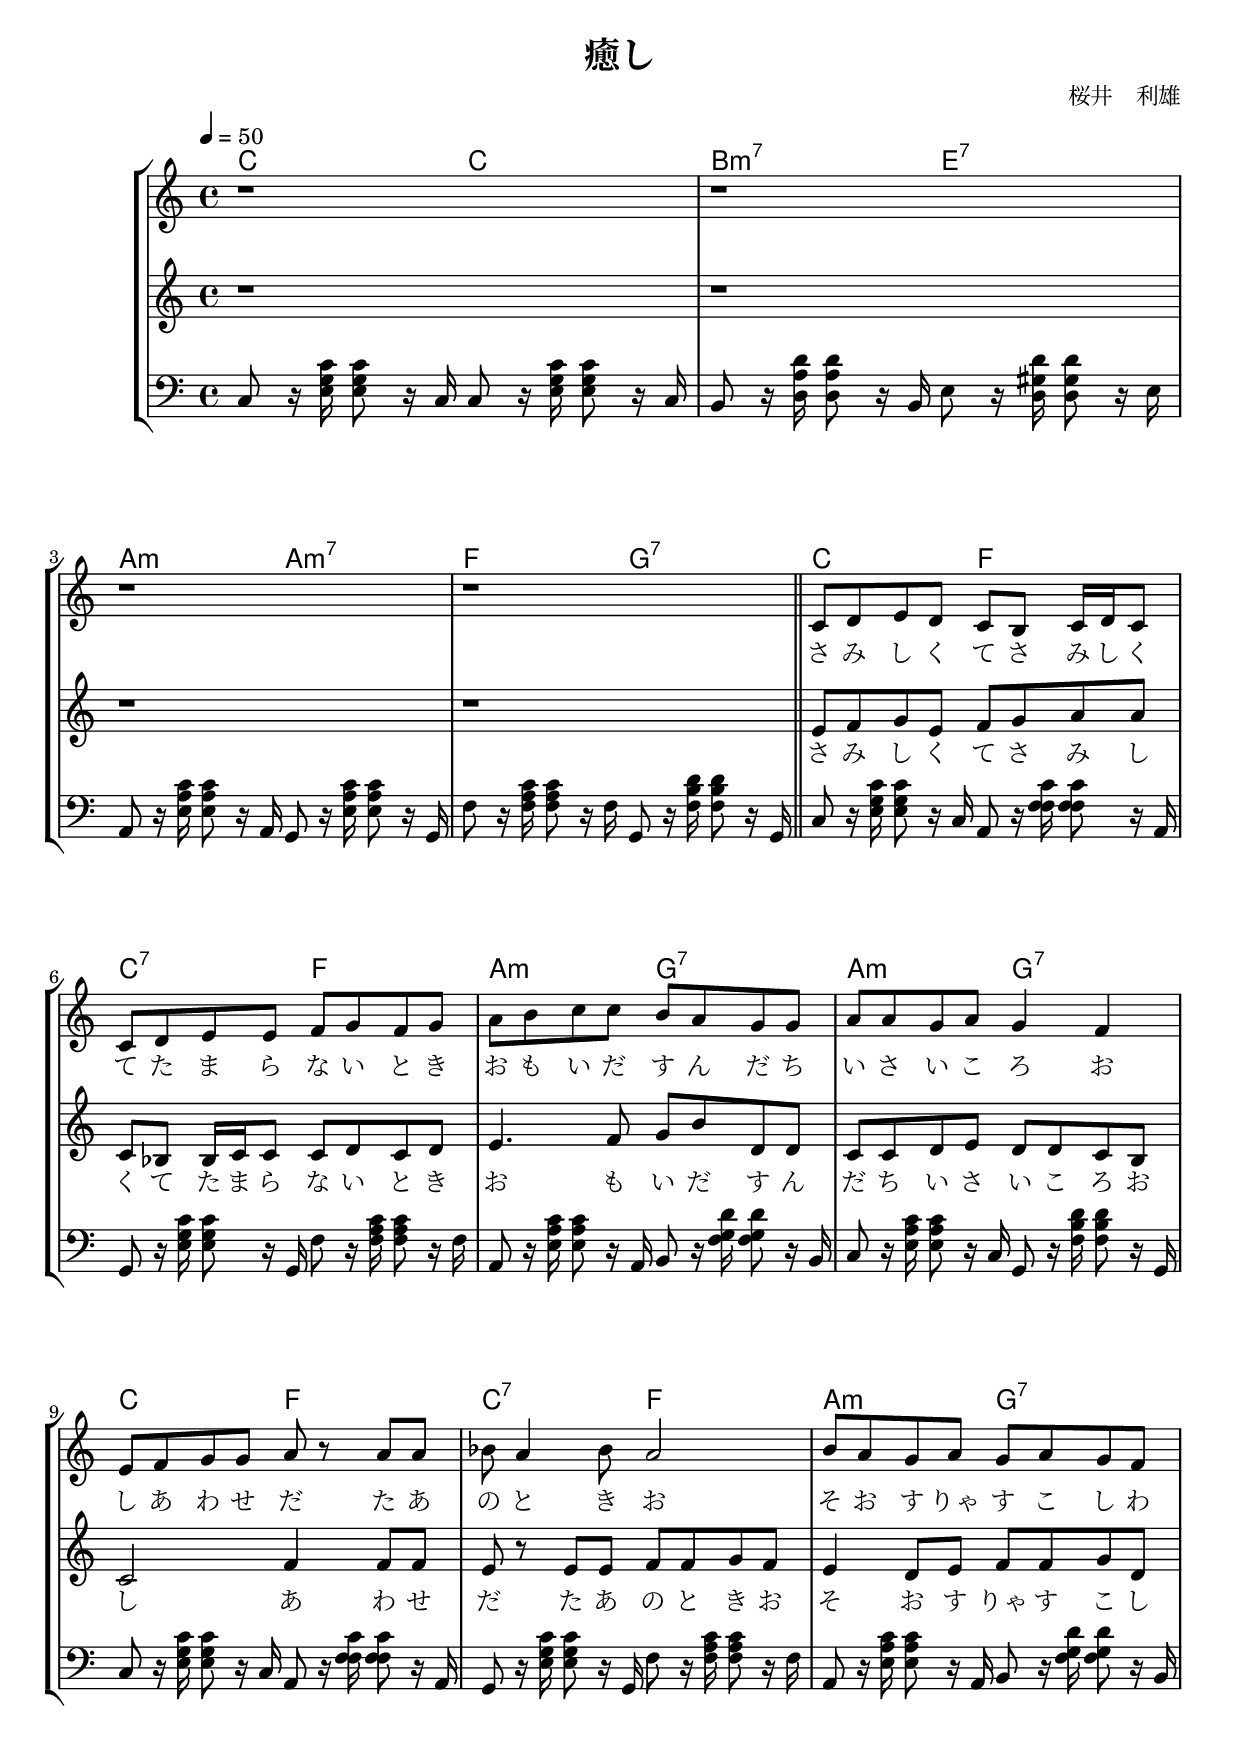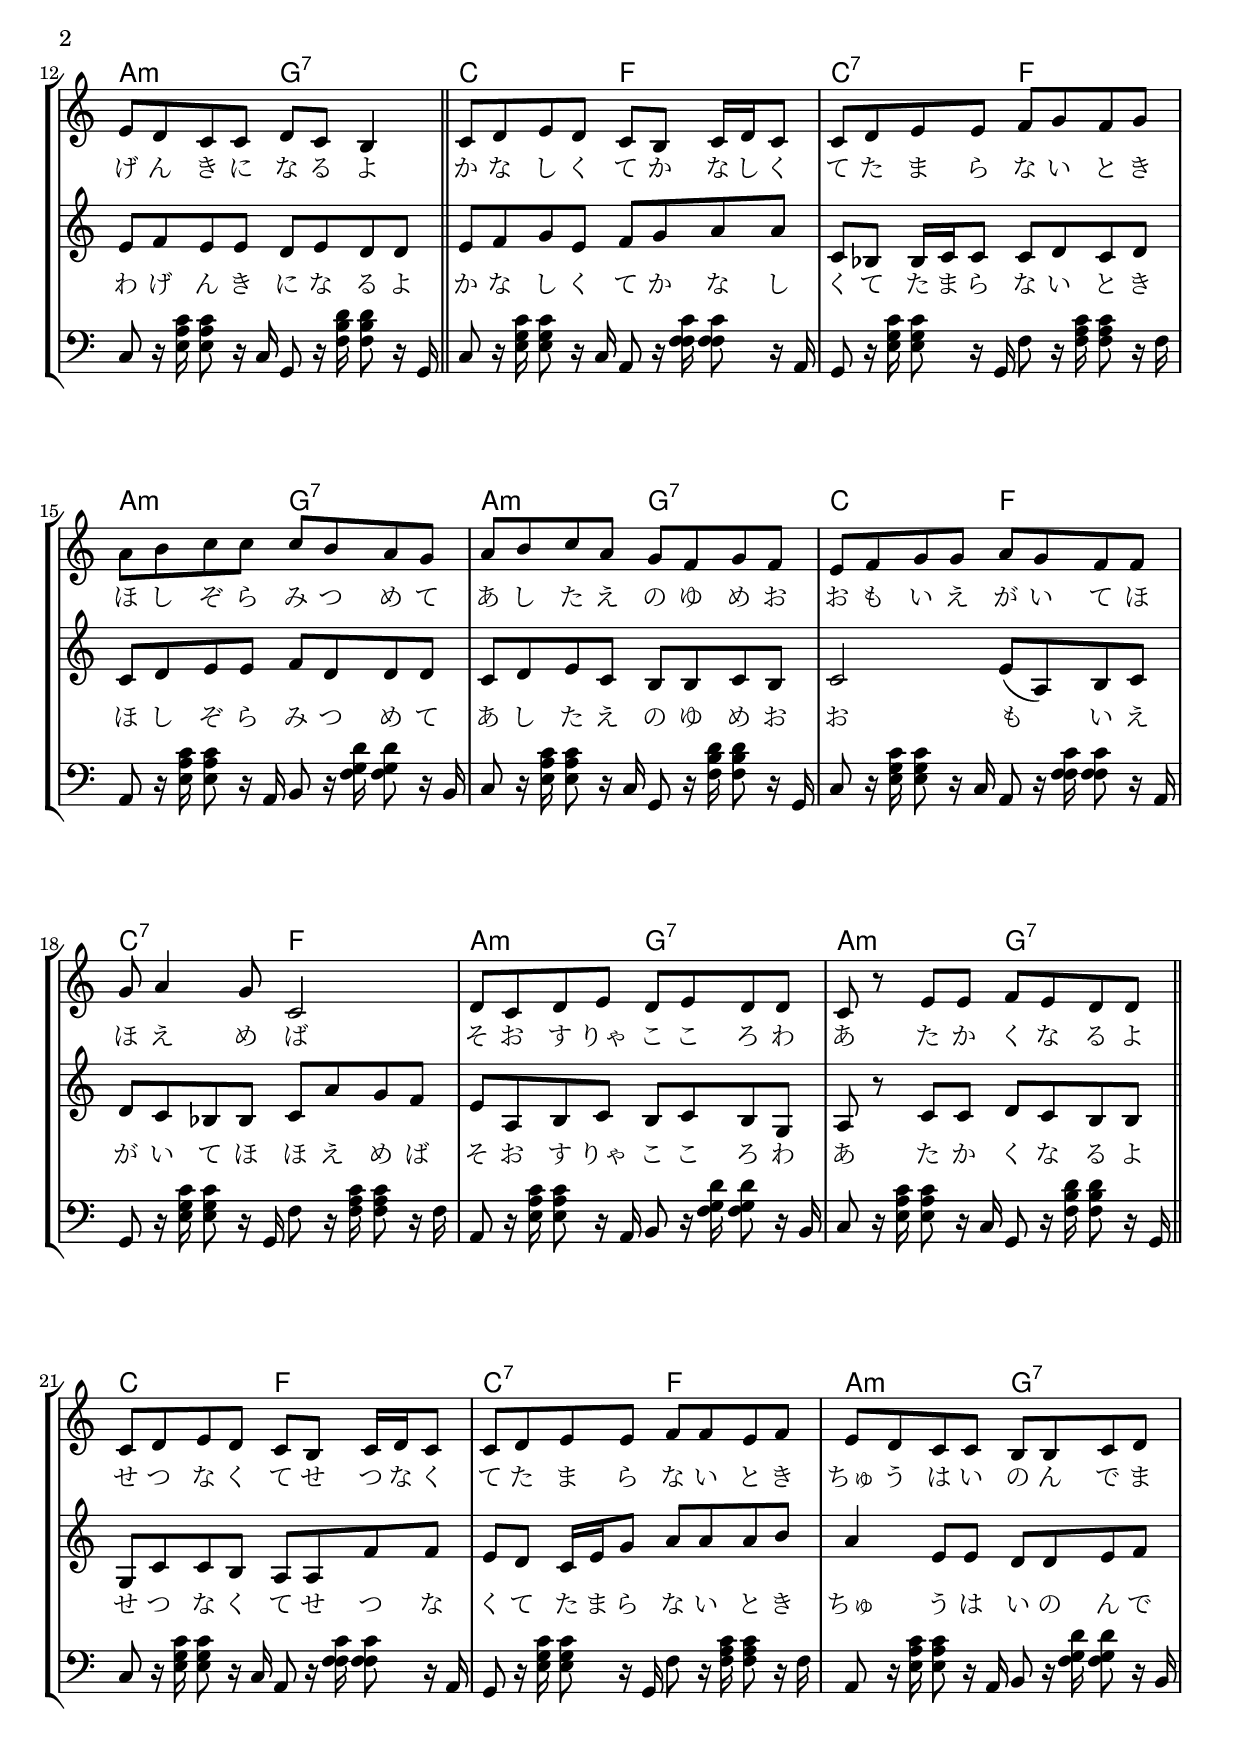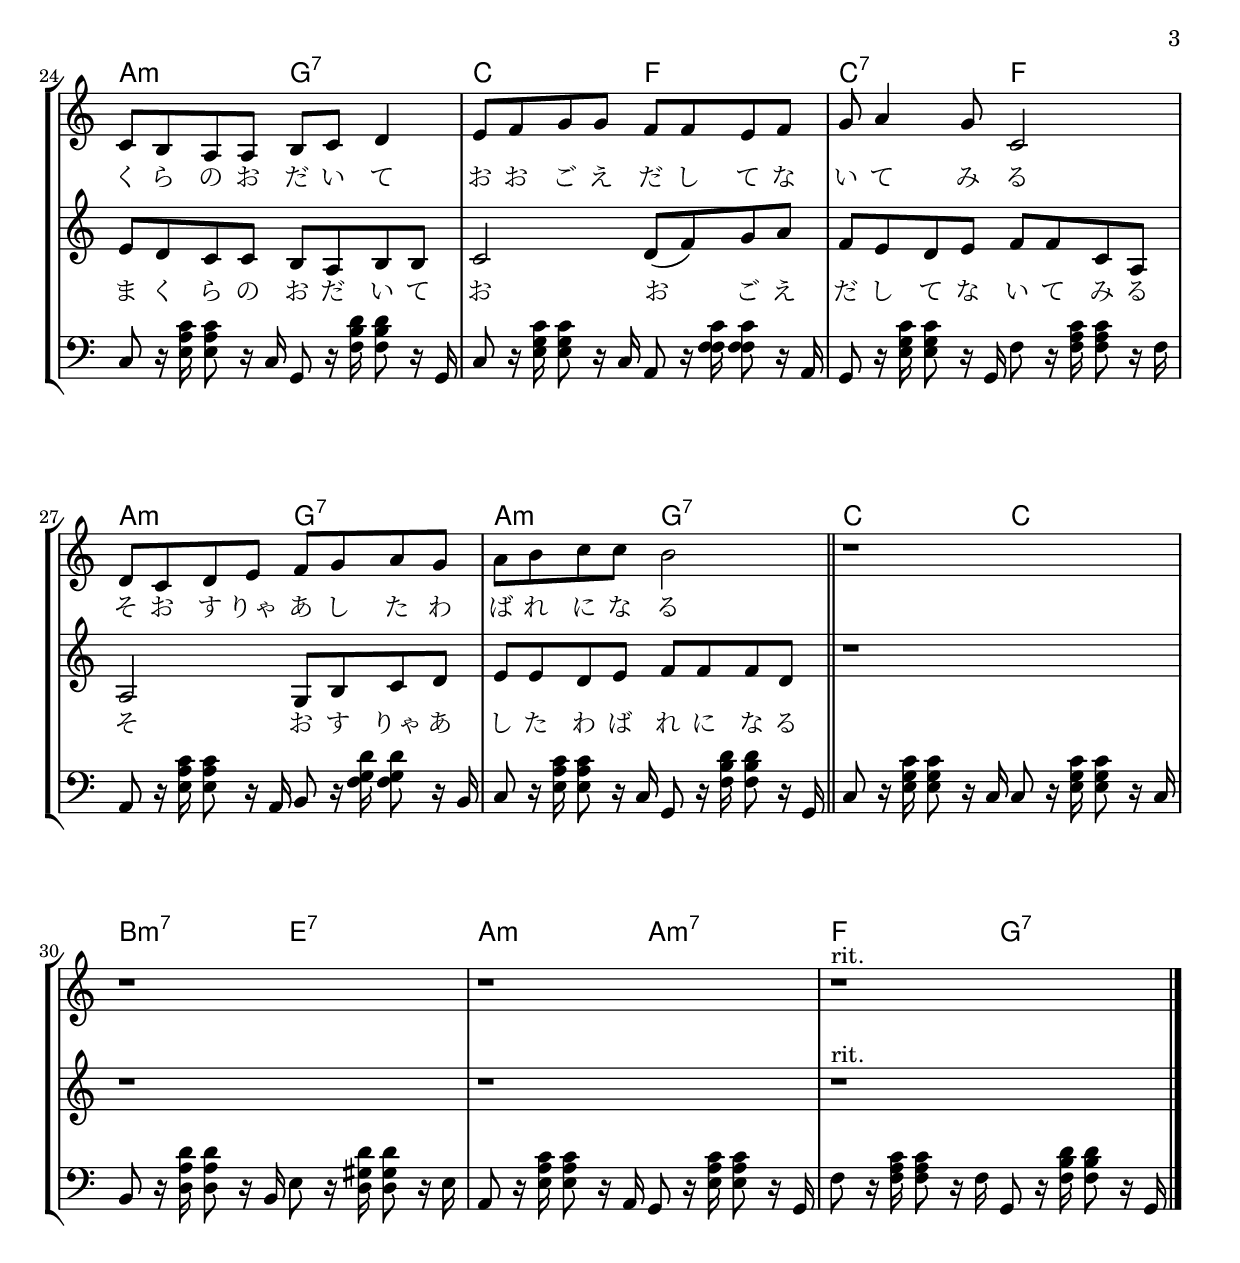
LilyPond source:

\version "2.12.1"

\header {
	title = \markup {癒し}
	composer = \markup \center-column {桜井　利雄}
}

harmony = \chordmode {
	c2 c b:min7 e:7 a:m a:min7 f g:7 

	c f c:7 f a:m g:7 a:m g:7 c f c:7 f a:m g:7 a:m g:7 

	c f c:7 f a:m g:7 a:m g:7 c f c:7 f a:m g:7 a:m g:7 

	c f c:7 f a:m g:7 a:m g:7 c f c:7 f a:m g:7 a:m g:7 

	c c b:min7 e:7 a:m a:min7 f g:7 
}

melody = {
	\key c \major
	\tempo 4 = 50
	r1 | r1 | r1 | r1   
	\set Staff.midiInstrument = #"mmi0.38"
	c'8  d'8  e'8  d'8  c'8  b8  c'16  d'16  c'8 
	c'8  d'8  e'8  e'8  f'8  g'8  f'8  g'8 
	a'8  b'8  c''8  c''8  b'8  a'8  g'8  g'8 
	a'8  a'8  g'8  a'8  g'4  f'4 
	e'8  f'8  g'8  g'8  a'8  r8  a'8  a'8 
	bes'8  a'4  bes'8  a'2 
	b'8  a'8  g'8  a'8  g'8  a'8  g'8  f'8 
	e'8  d'8  c'8  c'8  d'8  c'8  b4
	\set Staff.midiInstrument = #"mmi0.38"
	c'8  d'8  e'8  d'8  c'8  b8  c'16  d'16  c'8 
	c'8  d'8  e'8  e'8  f'8  g'8  f'8  g'8 
	a'8  b'8  c''8  c''8  c''8  b'8  a'8  g'8 
	a'8  b'8  c''8  a'8  g'8  f'8  g'8  f'8 
	e'8  f'8  g'8  g'8  a'8  g'8  f'8  f'8 
	g'8  a'4  g'8  c'2 
	d'8  c'8  d'8  e'8  d'8  e'8  d'8  d'8 
	c'8  r8  e'8  e'8  f'8  e'8  d'8  d'8
	\set Staff.midiInstrument = #"mmi0.38"
	c'8  d'8  e'8  d'8  c'8  b8  c'16  d'16  c'8 
	c'8  d'8  e'8  e'8  f'8  f'8  e'8  f'8 
	e'8  d'8  c'8  c'8  b8  b8  c'8  d'8 
	c'8  b8  a8  a8  b8  c'8  d'4 
	e'8  f'8  g'8  g'8  f'8  f'8  e'8  f'8 
	g'8  a'4  g'8  c'2 
	d'8  c'8  d'8  e'8  f'8  g'8  a'8  g'8 
	a'8  b'8  c''8  c''8  b'2
	r1 | r1 | r1 | r1^"rit." \bar "|."
}

words = \lyricmode {
	
	さ  み  し  く  て  さ  み  し  く  て  た  ま  ら  な  い  と  き  お  も  い  だ  す  ん  だ  ち  い  さ  い  こ  ろ  お  し  あ  わ  せ  だ  た  あ  の  と  き  お  そ  お  す  りゃ  す  こ  し  わ  げ  ん  き  に  な  る  よ  
	か  な  し  く  て  か  な  し  く  て  た  ま  ら  な  い  と  き  ほ  し  ぞ  ら  み  つ  め  て  あ  し  た  え  の  ゆ  め  お  お  も  い  え  が  い  て  ほ  ほ  え  め  ば  そ  お  す  りゃ  こ  こ  ろ  わ  あ  た  か  く  な  る  よ  
	せ  つ  な  く  て  せ  つ  な  く  て  た  ま  ら  な  い  と  き  ちゅ  う  は  い  の  ん  で  ま  く  ら  の  お  だ  い  て  お  お  ご  え  だ  し  て  な  い  て  み  る  そ  お  す  りゃ  あ  し  た  わ  ば  れ  に  な  る  
	
}

secondmelody = {
	\key c \major
	\tempo 4 = 50
	r1 | r1 | r1 | r1   
	\set Staff.midiInstrument = #"fss0.35"
	e'8  f'8  g'8  e'8  f'8  g'8  a'8  a'8 
	c'8  bes8  bes16  c'16  c'8  c'8  d'8  c'8  d'8 
	e'4.  f'8  g'8  b'8  d'8  d'8 
	c'8  c'8  d'8  e'8  d'8  d'8  c'8  b8 
	c'2  f'4  f'8  f'8 
	e'8  r8  e'8  e'8  f'8  f'8  g'8  f'8 
	e'4  d'8  e'8  f'8  f'8  g'8  d'8 
	e'8  f'8  e'8  e'8  d'8  e'8  d'8  d'8
	\set Staff.midiInstrument = #"fss0.35"
	e'8  f'8  g'8  e'8  f'8  g'8  a'8  a'8 
	c'8  bes8  bes16  c'16  c'8  c'8  d'8  c'8  d'8 
	c'8  d'8  e'8  e'8  f'8  d'8  d'8  d'8 
	c'8  d'8  e'8  c'8  b8  b8  c'8  b8 
	c'2  e'8  (a8)  b8  c'8 
	d'8  c'8  bes8  bes8  c'8  a'8  g'8  f'8 
	e'8  a8  b8  c'8  b8  c'8  b8  g8 
	a8  r8  c'8  c'8  d'8  c'8  b8  b8
	\set Staff.midiInstrument = #"fss0.35"
	g8  c'8  c'8  b8  a8  a8  f'8  f'8 
	e'8  d'8  c'16  e'16  g'8  a'8  a'8  a'8  b'8 
	a'4  e'8  e'8  d'8  d'8  e'8  f'8 
	e'8  d'8  c'8  c'8  b8  a8  b8  b8 
	c'2  d'8  (f'8)  g'8  a'8 
	f'8  e'8  d'8  e'8  f'8  f'8  c'8  a8 
	a2  g8  b8  c'8  d'8 
	e'8  e'8  d'8  e'8  f'8  f'8  f'8  d'8
	r1 | r1 | r1 | r1^"rit." \bar "|."
}

secondwords = \lyricmode {
	
	さ  み  し  く  て  さ  み  し  く  て  た  ま  ら  な  い  と  き  お  も  い  だ  す  ん  だ  ち  い  さ  い  こ  ろ  お  し  あ  わ  せ  だ  た  あ  の  と  き  お  そ  お  す  りゃ  す  こ  し  わ  げ  ん  き  に  な  る  よ  
	か  な  し  く  て  か  な  し  く  て  た  ま  ら  な  い  と  き  ほ  し  ぞ  ら  み  つ  め  て  あ  し  た  え  の  ゆ  め  お  お  も  い  え  が  い  て  ほ  ほ  え  め  ば  そ  お  す  りゃ  こ  こ  ろ  わ  あ  た  か  く  な  る  よ  
	せ  つ  な  く  て  せ  つ  な  く  て  た  ま  ら  な  い  と  き  ちゅ  う  は  い  の  ん  で  ま  く  ら  の  お  だ  い  て  お  お  ご  え  だ  し  て  な  い  て  み  る  そ  お  す  りゃ  あ  し  た  わ  ば  れ  に  な  る  
	
}

tempochange = {
	\tempo 4 = 50
	r1 | r1 | r1 | r1 \bar "||"
	\tempo 4 = 50
	r1 | r1 | r1 | r1 | r1 | r1 | r1 | r1 \bar "||"
	\tempo 4 = 50
	r1 | r1 | r1 | r1 | r1 | r1 | r1 | r1 \bar "||"
	\tempo 4 = 50
	r1 | r1 | r1 | r1 | r1 | r1 | r1 | r1 \bar "||"
	\tempo 4 = 50
	r1 | r1 | r1 | \tempo 4 = 37 r2 \tempo 4 = 33 r2 \bar "|."
}

mainacc = {
	\clef bass
	\set Staff.midiInstrument = #"Synth Bass 1"
	\key c \major
	\tempo 4 = 50
	c8 r16 <e g c'>16 <e g c'>8 r16 c16
	c8 r16 <e g c'>16 <e g c'>8 r16 c16
	b,8 r16 <d a d'>16 <d a d'>8 r16 b,16
	e8 r16 <d gis d'>16 <d gis d'>8 r16 e16
	a,8 r16 <e a c'>16 <e a c'>8 r16 a,16
	g,8 r16 <e a c'>16 <e a c'>8 r16 g,16
	f8 r16 <f a c'>16 <f a c'>8 r16 f16
	g,8 r16 <f b d'>16 <f b d'>8 r16 g,16
	\bar "||"

	\set Staff.midiInstrument = #"Tuba"
	c8 r16 <e g c'>16 <e g c'>8 r16 c16
	a,8 r16 <f f c'>16 <f f c'>8 r16 a,16
	g,8 r16 <e g c'>16 <e g c'>8 r16 g,16
	f8 r16 <f a c'>16 <f a c'>8 r16 f16
	a,8 r16 <e a c'>16 <e a c'>8 r16 a,16
	b,8 r16 <f g d'>16 <f g d'>8 r16 b,16
	c8 r16 <e a c'>16 <e a c'>8 r16 c16
	g,8 r16 <f b d'>16 <f b d'>8 r16 g,16
	c8 r16 <e g c'>16 <e g c'>8 r16 c16
	a,8 r16 <f f c'>16 <f f c'>8 r16 a,16
	g,8 r16 <e g c'>16 <e g c'>8 r16 g,16
	f8 r16 <f a c'>16 <f a c'>8 r16 f16
	a,8 r16 <e a c'>16 <e a c'>8 r16 a,16
	b,8 r16 <f g d'>16 <f g d'>8 r16 b,16
	c8 r16 <e a c'>16 <e a c'>8 r16 c16
	g,8 r16 <f b d'>16 <f b d'>8 r16 g,16
	\bar "||"

	\set Staff.midiInstrument = #"Tuba"
	c8 r16 <e g c'>16 <e g c'>8 r16 c16
	a,8 r16 <f f c'>16 <f f c'>8 r16 a,16
	g,8 r16 <e g c'>16 <e g c'>8 r16 g,16
	f8 r16 <f a c'>16 <f a c'>8 r16 f16
	a,8 r16 <e a c'>16 <e a c'>8 r16 a,16
	b,8 r16 <f g d'>16 <f g d'>8 r16 b,16
	c8 r16 <e a c'>16 <e a c'>8 r16 c16
	g,8 r16 <f b d'>16 <f b d'>8 r16 g,16
	c8 r16 <e g c'>16 <e g c'>8 r16 c16
	a,8 r16 <f f c'>16 <f f c'>8 r16 a,16
	g,8 r16 <e g c'>16 <e g c'>8 r16 g,16
	f8 r16 <f a c'>16 <f a c'>8 r16 f16
	a,8 r16 <e a c'>16 <e a c'>8 r16 a,16
	b,8 r16 <f g d'>16 <f g d'>8 r16 b,16
	c8 r16 <e a c'>16 <e a c'>8 r16 c16
	g,8 r16 <f b d'>16 <f b d'>8 r16 g,16
	\bar "||"

	\set Staff.midiInstrument = #"Tuba"
	c8 r16 <e g c'>16 <e g c'>8 r16 c16
	a,8 r16 <f f c'>16 <f f c'>8 r16 a,16
	g,8 r16 <e g c'>16 <e g c'>8 r16 g,16
	f8 r16 <f a c'>16 <f a c'>8 r16 f16
	a,8 r16 <e a c'>16 <e a c'>8 r16 a,16
	b,8 r16 <f g d'>16 <f g d'>8 r16 b,16
	c8 r16 <e a c'>16 <e a c'>8 r16 c16
	g,8 r16 <f b d'>16 <f b d'>8 r16 g,16
	c8 r16 <e g c'>16 <e g c'>8 r16 c16
	a,8 r16 <f f c'>16 <f f c'>8 r16 a,16
	g,8 r16 <e g c'>16 <e g c'>8 r16 g,16
	f8 r16 <f a c'>16 <f a c'>8 r16 f16
	a,8 r16 <e a c'>16 <e a c'>8 r16 a,16
	b,8 r16 <f g d'>16 <f g d'>8 r16 b,16
	c8 r16 <e a c'>16 <e a c'>8 r16 c16
	g,8 r16 <f b d'>16 <f b d'>8 r16 g,16
	\bar "||"

	\set Staff.midiInstrument = #"Tuba"
	c8 r16 <e g c'>16 <e g c'>8 r16 c16
	c8 r16 <e g c'>16 <e g c'>8 r16 c16
	b,8 r16 <d a d'>16 <d a d'>8 r16 b,16
	e8 r16 <d gis d'>16 <d gis d'>8 r16 e16
	a,8 r16 <e a c'>16 <e a c'>8 r16 a,16
	g,8 r16 <e a c'>16 <e a c'>8 r16 g,16
	f8 r16 <f a c'>16 <f a c'>8 r16 f16
	g,8 r16 <f b d'>16 <f b d'>8 r16 g,16
	\bar "|."
}

subacc = {
	\clef bass
	\set Staff.midiInstrument = #"Brass Section"
	\key c \major
	\tempo 4 = 50
	c8 <e g c'>16 <e g c'>16   <e g c'>16 <e g c'>16   e16 <e g c'>16
	c8 <e g c'>16 <e g c'>16   <e g c'>16 <e g c'>16   e16 <e g c'>16
	b,8 <d a d'>16 <d a d'>16   <d a d'>16 <d a d'>16   d16 <d a d'>16
	e8 <d gis d'>16 <d gis d'>16   <d gis d'>16 <d gis d'>16   d16 <d gis d'>16
	a,8 <e a c'>16 <e a c'>16   <e a c'>16 <e a c'>16   e16 <e a c'>16
	g,8 <e a c'>16 <e a c'>16   <e a c'>16 <e a c'>16   e16 <e a c'>16
	f8 <f a c'>16 <f a c'>16   <f a c'>16 <f a c'>16   f16 <f a c'>16
	g,8 <f b d'>16 <f b d'>16   <f b d'>16 <f b d'>16   f16 <f b d'>16
	\bar "||"

	\set Staff.midiInstrument = #"Brass Section"
	c8 <e g c'>16 <e g c'>16   <e g c'>16 <e g c'>16   e16 <e g c'>16
	a,8 <f f c'>16 <f f c'>16   <f f c'>16 <f f c'>16   f16 <f f c'>16
	g,8 <e g c'>16 <e g c'>16   <e g c'>16 <e g c'>16   e16 <e g c'>16
	f8 <f a c'>16 <f a c'>16   <f a c'>16 <f a c'>16   f16 <f a c'>16
	a,8 <e a c'>16 <e a c'>16   <e a c'>16 <e a c'>16   e16 <e a c'>16
	b,8 <f g d'>16 <f g d'>16   <f g d'>16 <f g d'>16   f16 <f g d'>16
	c8 <e a c'>16 <e a c'>16   <e a c'>16 <e a c'>16   e16 <e a c'>16
	g,8 <f b d'>16 <f b d'>16   <f b d'>16 <f b d'>16   f16 <f b d'>16
	c8 <e g c'>16 <e g c'>16   <e g c'>16 <e g c'>16   e16 <e g c'>16
	a,8 <f f c'>16 <f f c'>16   <f f c'>16 <f f c'>16   f16 <f f c'>16
	g,8 <e g c'>16 <e g c'>16   <e g c'>16 <e g c'>16   e16 <e g c'>16
	f8 <f a c'>16 <f a c'>16   <f a c'>16 <f a c'>16   f16 <f a c'>16
	a,8 <e a c'>16 <e a c'>16   <e a c'>16 <e a c'>16   e16 <e a c'>16
	b,8 <f g d'>16 <f g d'>16   <f g d'>16 <f g d'>16   f16 <f g d'>16
	c8 <e a c'>16 <e a c'>16   <e a c'>16 <e a c'>16   e16 <e a c'>16
	g,8 <f b d'>16 <f b d'>16   <f b d'>16 <f b d'>16   f16 <f b d'>16
	\bar "||"

	\set Staff.midiInstrument = #"Brass Section"
	c8 <e g c'>16 <e g c'>16   <e g c'>16 <e g c'>16   e16 <e g c'>16
	a,8 <f f c'>16 <f f c'>16   <f f c'>16 <f f c'>16   f16 <f f c'>16
	g,8 <e g c'>16 <e g c'>16   <e g c'>16 <e g c'>16   e16 <e g c'>16
	f8 <f a c'>16 <f a c'>16   <f a c'>16 <f a c'>16   f16 <f a c'>16
	a,8 <e a c'>16 <e a c'>16   <e a c'>16 <e a c'>16   e16 <e a c'>16
	b,8 <f g d'>16 <f g d'>16   <f g d'>16 <f g d'>16   f16 <f g d'>16
	c8 <e a c'>16 <e a c'>16   <e a c'>16 <e a c'>16   e16 <e a c'>16
	g,8 <f b d'>16 <f b d'>16   <f b d'>16 <f b d'>16   f16 <f b d'>16
	c8 <e g c'>16 <e g c'>16   <e g c'>16 <e g c'>16   e16 <e g c'>16
	a,8 <f f c'>16 <f f c'>16   <f f c'>16 <f f c'>16   f16 <f f c'>16
	g,8 <e g c'>16 <e g c'>16   <e g c'>16 <e g c'>16   e16 <e g c'>16
	f8 <f a c'>16 <f a c'>16   <f a c'>16 <f a c'>16   f16 <f a c'>16
	a,8 <e a c'>16 <e a c'>16   <e a c'>16 <e a c'>16   e16 <e a c'>16
	b,8 <f g d'>16 <f g d'>16   <f g d'>16 <f g d'>16   f16 <f g d'>16
	c8 <e a c'>16 <e a c'>16   <e a c'>16 <e a c'>16   e16 <e a c'>16
	g,8 <f b d'>16 <f b d'>16   <f b d'>16 <f b d'>16   f16 <f b d'>16
	\bar "||"

	\set Staff.midiInstrument = #"Brass Section"
	c8 <e g c'>16 <e g c'>16   <e g c'>16 <e g c'>16   e16 <e g c'>16
	a,8 <f f c'>16 <f f c'>16   <f f c'>16 <f f c'>16   f16 <f f c'>16
	g,8 <e g c'>16 <e g c'>16   <e g c'>16 <e g c'>16   e16 <e g c'>16
	f8 <f a c'>16 <f a c'>16   <f a c'>16 <f a c'>16   f16 <f a c'>16
	a,8 <e a c'>16 <e a c'>16   <e a c'>16 <e a c'>16   e16 <e a c'>16
	b,8 <f g d'>16 <f g d'>16   <f g d'>16 <f g d'>16   f16 <f g d'>16
	c8 <e a c'>16 <e a c'>16   <e a c'>16 <e a c'>16   e16 <e a c'>16
	g,8 <f b d'>16 <f b d'>16   <f b d'>16 <f b d'>16   f16 <f b d'>16
	c8 <e g c'>16 <e g c'>16   <e g c'>16 <e g c'>16   e16 <e g c'>16
	a,8 <f f c'>16 <f f c'>16   <f f c'>16 <f f c'>16   f16 <f f c'>16
	g,8 <e g c'>16 <e g c'>16   <e g c'>16 <e g c'>16   e16 <e g c'>16
	f8 <f a c'>16 <f a c'>16   <f a c'>16 <f a c'>16   f16 <f a c'>16
	a,8 <e a c'>16 <e a c'>16   <e a c'>16 <e a c'>16   e16 <e a c'>16
	b,8 <f g d'>16 <f g d'>16   <f g d'>16 <f g d'>16   f16 <f g d'>16
	c8 <e a c'>16 <e a c'>16   <e a c'>16 <e a c'>16   e16 <e a c'>16
	g,8 <f b d'>16 <f b d'>16   <f b d'>16 <f b d'>16   f16 <f b d'>16
	\bar "||"

	\set Staff.midiInstrument = #"Brass Section"
	c8 <e g c'>16 <e g c'>16   <e g c'>16 <e g c'>16   e16 <e g c'>16
	c8 <e g c'>16 <e g c'>16   <e g c'>16 <e g c'>16   e16 <e g c'>16
	b,8 <d a d'>16 <d a d'>16   <d a d'>16 <d a d'>16   d16 <d a d'>16
	e8 <d gis d'>16 <d gis d'>16   <d gis d'>16 <d gis d'>16   d16 <d gis d'>16
	a,8 <e a c'>16 <e a c'>16   <e a c'>16 <e a c'>16   e16 <e a c'>16
	g,8 <e a c'>16 <e a c'>16   <e a c'>16 <e a c'>16   e16 <e a c'>16
	f8 <f a c'>16 <f a c'>16   <f a c'>16 <f a c'>16   f16 <f a c'>16
	g,8 <f b d'>16 <f b d'>16   <f b d'>16 <f b d'>16   f16 <f b d'>16
	\bar "|."
}

percA = {
	\drummode {
	r1 |r1 |r1 |r1 \bar "||"
	r1 |r1 |r1 |r1 |r1 |r1 |r1 |r1 \bar "||"
	r1 |r1 |r1 |r1 |r1 |r1 |r1 |r1 \bar "||"
	r1 |r1 |r1 |r1 |r1 |r1 |r1 |r1 \bar "||"
	r1 |r1 |r1 |r1 \bar "|."
	}
}

percB = {
	\drummode {
	r1 |r1 |r1 |r1 \bar "||"
	r1 |r1 |r1 |r1 |r1 |r1 |r1 |r1 \bar "||"
	r1 |r1 |r1 |r1 |r1 |r1 |r1 |r1 \bar "||"
	r1 |r1 |r1 |r1 |r1 |r1 |r1 |r1 \bar "||"
	r1 |r1 |r1 |r1 \bar "|."
	}
}

percC = {
	\drummode {
	r1 |r1 |r1 |r1 \bar "||"
	r1 |r1 |r1 |r1 |r1 |r1 |r1 |r1 \bar "||"
	r1 |r1 |r1 |r1 |r1 |r1 |r1 |r1 \bar "||"
	r1 |r1 |r1 |r1 |r1 |r1 |r1 |r1 \bar "||"
	r1 |r1 |r1 |r1 \bar "|."
	}
}

percD = {
	\drummode {
	r1 |r1 |r1 |r1 \bar "||"
	r1 |r1 |r1 |r1 |r1 |r1 |r1 |r1 \bar "||"
	r1 |r1 |r1 |r1 |r1 |r1 |r1 |r1 \bar "||"
	r1 |r1 |r1 |r1 |r1 |r1 |r1 |r1 \bar "||"
	r1 |r1 |r1 |r1 \bar "|."
	}
}

percE = {
	\drummode {
	r1 |r1 |r1 |r1 \bar "||"
	r1 |r1 |r1 |r1 |r1 |r1 |r1 |r1 \bar "||"
	r1 |r1 |r1 |r1 |r1 |r1 |r1 |r1 \bar "||"
	r1 |r1 |r1 |r1 |r1 |r1 |r1 |r1 \bar "||"
	r1 |r1 |r1 |r1 \bar "|."
	}
}

\score {
	<<
		\new StaffGroup <<
			\new ChordNames {\harmony}
			\new Voice = "melody" {\melody}
			\new Lyrics \lyricsto "melody" \words
			\new Voice = "secondmelody" {\secondmelody}
			\new Lyrics \lyricsto "secondmelody" \secondwords
			\new Staff = "mainacc" {\mainacc}
		>>
	>>
	\layout { }
}
